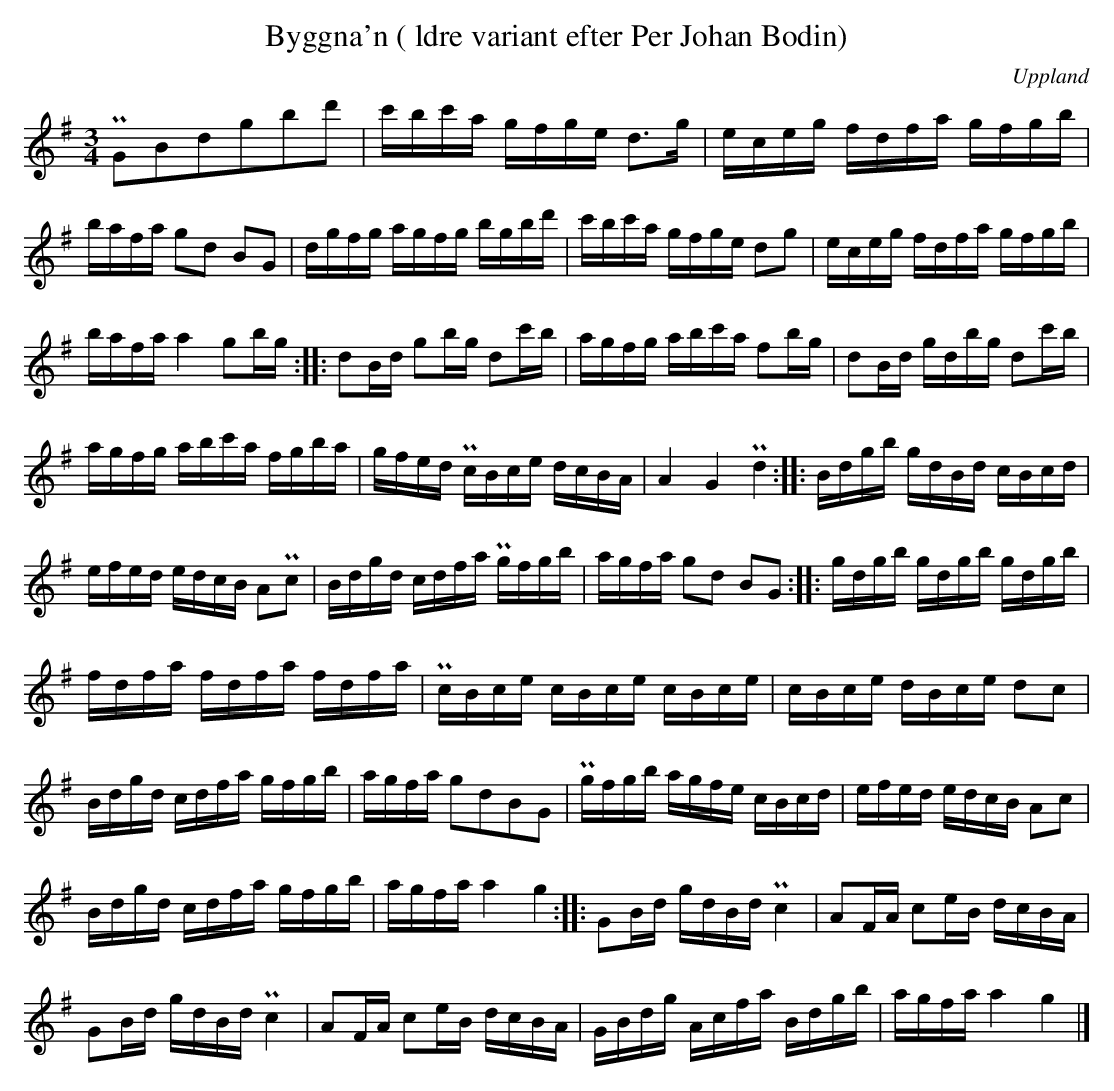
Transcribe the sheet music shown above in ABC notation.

X:1
T:Byggna'n ( ldre variant efter Per Johan Bodin)
M:3/4
L:1/16
O:Uppland
K:G
PG2B2d2g2b2d'2 | c'bc'a gfge d2>g2 | eceg fdfa gfgb |
bafa g2d2 B2G2 | dgfg agfg bgbd' | c'bc'a gfge d2g2 | eceg fdfa gfgb |
bafa a4 g2bg :: d2Bd g2bg d2c'b | agfg abc'a f2bg | d2Bd gdbg d2c'b |
agfg abc'a fgba | gfed PcBce dcBA | A4 G4 Pd4 :: Bdgb gdBd cBcd |
efed edcB A2Pc2 | Bdgd cdfa Pgfgb | agfa g2d2 B2G2 :: gdgb gdgb gdgb |
fdfa fdfa fdfa | PcBce cBce cBce | cBce dBce d2c2 |
Bdgd cdfa gfgb | agfa g2d2B2G2 | Pgfgb agfe cBcd | efed edcB A2c2 |
Bdgd cdfa gfgb | agfa a4 g4 :: G2Bd gdBd Pc4 | A2FA c2eB dcBA |
G2Bd gdBd Pc4 | A2FA c2eB dcBA | GBdg Acfa Bdgb | agfa a4 g4 |]
